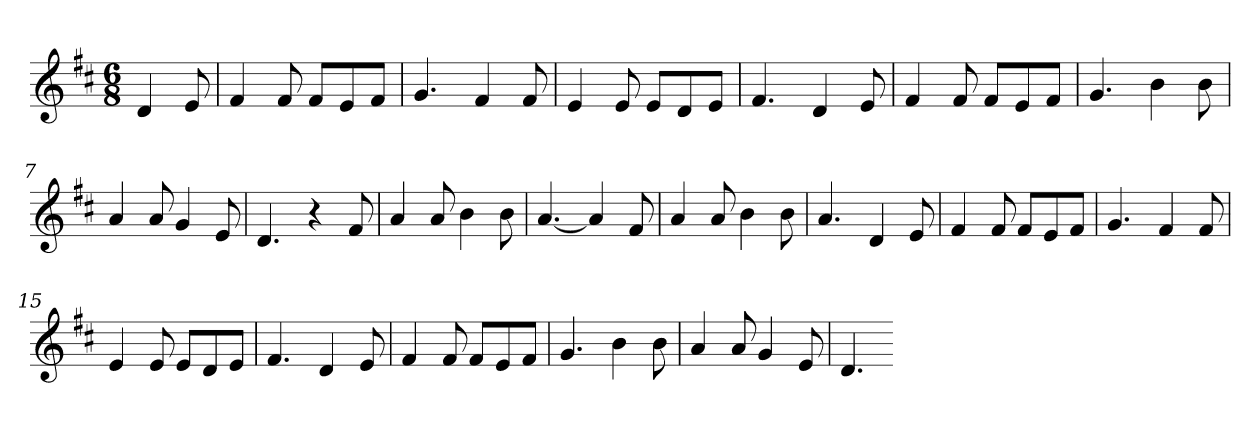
**kern
*part1
*staff1
*k[f#c#]
*D:
*M6/8
=
4d
8e
=1
4f#
8f#
8f#L
8e
8f#J
=2
4.g
4f#
8f#
=3
4e
8e
8eL
8d
8eJ
=4
4.f#
4d
8e
=5
4f#
8f#
8f#L
8e
8f#J
=6
4.g
4b
8b
=7
4a
8a
4g
8e
=8
4.d
4r
8f#
=9
4a
8a
4b
8b
=10
[4.a
4a]
8f#
=11
4a
8a
4b
8b
=12
4.a
4d
8e
=13
4f#
8f#
8f#L
8e
8f#J
=14
4.g
4f#
8f#
=15
4e
8e
8eL
8d
8eJ
=16
4.f#
4d
8e
=17
4f#
8f#
8f#L
8e
8f#J
=18
4.g
4b
8b
=19
4a
8a
4g
8e
=20
4.d
=-
*-
